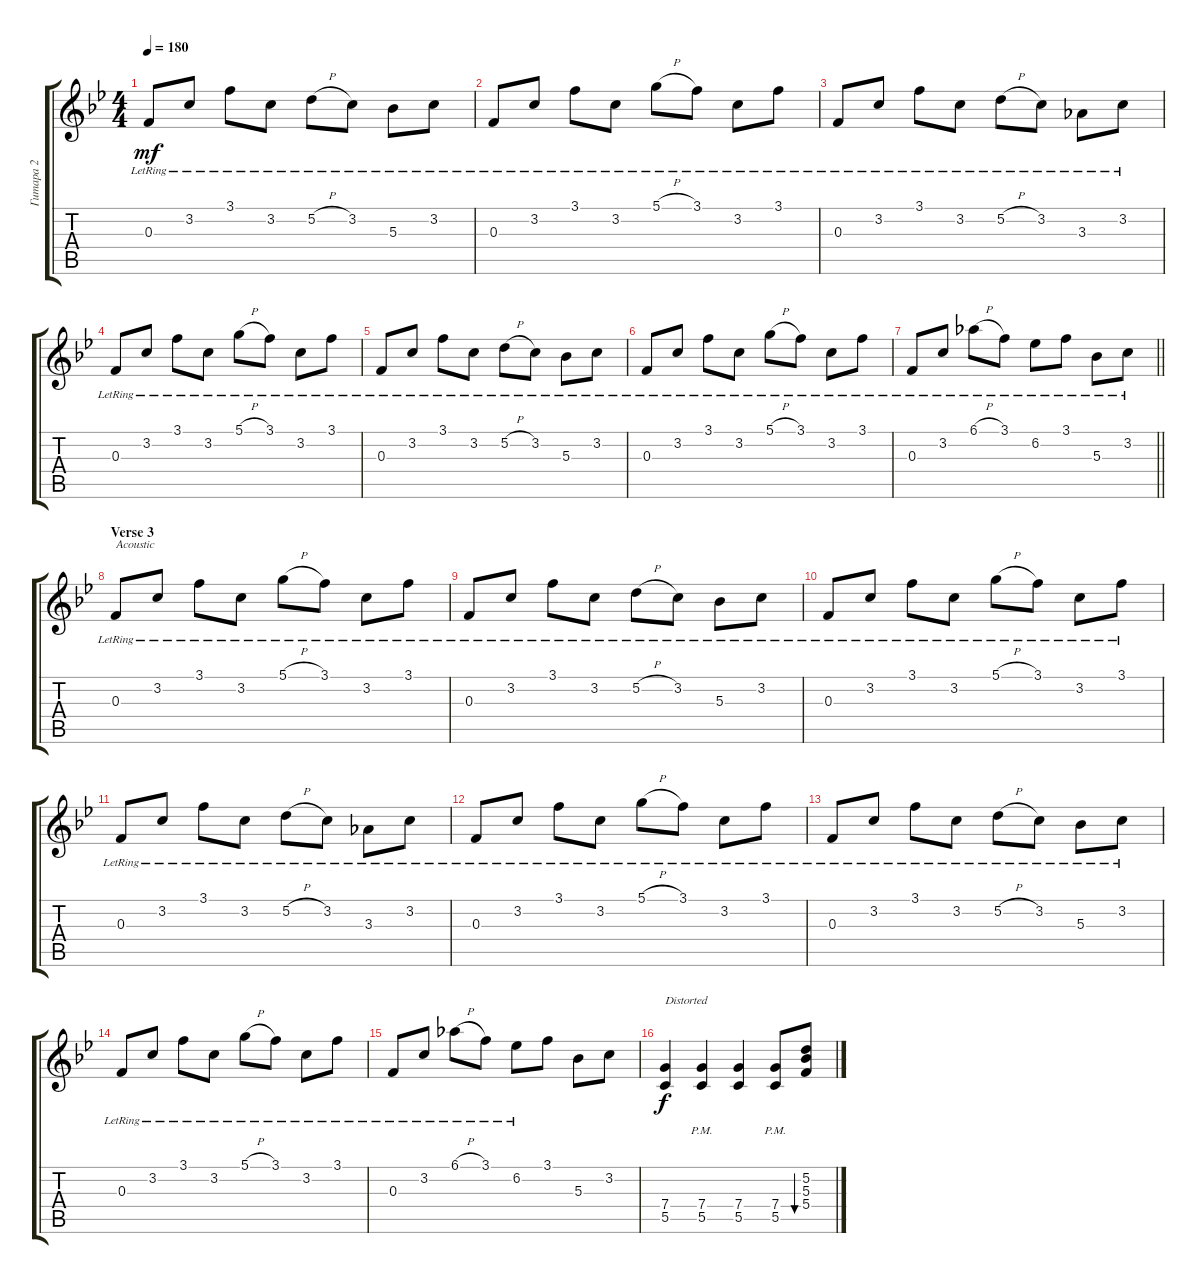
\track ("Гитара 2" "Гитара 2") {instrument distortionguitar}
\staff {score tabs}
\tuning (D4 A3 F3 C3 G2 D2) {hide}
\ts (4 4)
\tempo 180
\clef g2
\ks gminor
0.3{lr}.8{dy mf} 3.2{lr}.8 3.1{lr}.8 3.2{lr}.8 5.2{h lr}.8 3.2{lr}.8 5.3{lr}.8 3.2{lr}.8 |
0.3{lr}.8 3.2{lr}.8 3.1{lr}.8 3.2{lr}.8 5.1{h lr}.8 3.1{lr}.8 3.2{lr}.8 3.1{lr}.8 |
0.3{lr}.8 3.2{lr}.8 3.1{lr}.8 3.2{lr}.8 5.2{h lr}.8 3.2{lr}.8 3.3{lr}.8 3.2{lr}.8 |
0.3{lr}.8 3.2{lr}.8 3.1{lr}.8 3.2{lr}.8 5.1{h lr}.8 3.1{lr}.8 3.2{lr}.8 3.1{lr}.8 |
0.3{lr}.8 3.2{lr}.8 3.1{lr}.8 3.2{lr}.8 5.2{h lr}.8 3.2{lr}.8 5.3{lr}.8 3.2{lr}.8 |
0.3{lr}.8 3.2{lr}.8 3.1{lr}.8 3.2{lr}.8 5.1{h lr}.8 3.1{lr}.8 3.2{lr}.8 3.1{lr}.8 |
\barLineRight lightlight
0.3{lr}.8 3.2{lr}.8 6.1{h lr}.8 3.1{lr}.8 6.2{lr}.8 3.1{lr}.8 5.3{lr}.8 3.2{lr}.8 |
\section ("" "Verse 3")
0.3{lr}.8{txt "Acoustic" volume 12 instrument acousticguitarsteel} 3.2{lr}.8 3.1{lr}.8 3.2{lr}.8 5.1{h lr}.8 3.1{lr}.8 3.2{lr}.8 3.1{lr}.8 |
0.3{lr}.8 3.2{lr}.8 3.1{lr}.8 3.2{lr}.8 5.2{h lr}.8 3.2{lr}.8 5.3{lr}.8 3.2{lr}.8 |
0.3{lr}.8 3.2{lr}.8 3.1{lr}.8 3.2{lr}.8 5.1{h lr}.8 3.1{lr}.8 3.2{lr}.8 3.1{lr}.8 |
0.3{lr}.8 3.2{lr}.8 3.1{lr}.8 3.2{lr}.8 5.2{h lr}.8 3.2{lr}.8 3.3{lr}.8 3.2{lr}.8 |
0.3{lr}.8 3.2{lr}.8 3.1{lr}.8 3.2{lr}.8 5.1{h lr}.8 3.1{lr}.8 3.2{lr}.8 3.1{lr}.8 |
0.3{lr}.8 3.2{lr}.8 3.1{lr}.8 3.2{lr}.8 5.2{h lr}.8 3.2{lr}.8 5.3{lr}.8 3.2{lr}.8 |
0.3{lr}.8 3.2{lr}.8 3.1{lr}.8 3.2{lr}.8 5.1{h lr}.8 3.1{lr}.8 3.2{lr}.8 3.1{lr}.8 |
0.3{lr}.8 3.2{lr}.8 6.1{h lr}.8 3.1{lr}.8 6.2{lr}.8 3.1.8 5.3.8 3.2.8 |
(7.4 5.5).4{txt "Distorted" dy f volume 8 instrument distortionguitar} (7.4{pm} 5.5{pm}).4 (7.4 5.5).4 (7.4{pm} 5.5{pm}).8 (5.2 5.3 5.4).8{bu 60}
